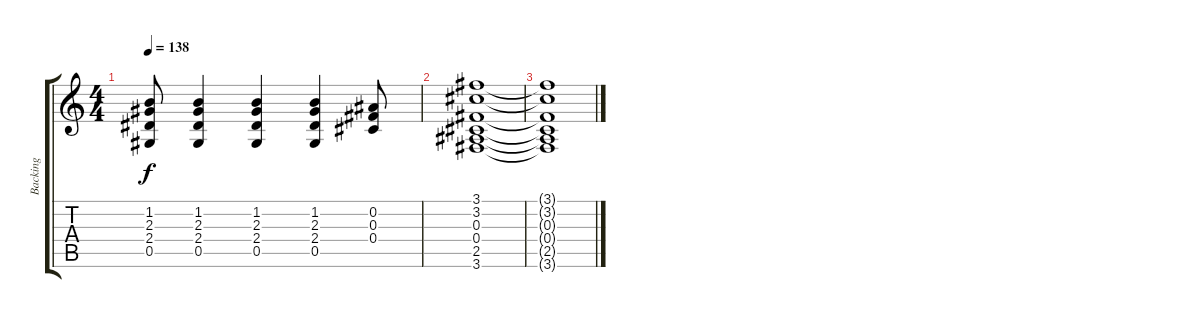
\track ("Backing" "Backing") {instrument acousticguitarsteel}
\staff {score tabs}
\tuning (Eb4 Bb3 Gb3 Db3 Ab2 Eb2) {hide}
\ts (4 4)
\tempo 138
\clef g2
\ks c
(1.2{t} 2.3{t} 2.4{t} 0.5{t}).8{dy f} (1.2 2.3 2.4 0.5).4 (1.2 2.3 2.4 0.5).4 (1.2 2.3 2.4 0.5).4 (0.2 0.3 0.4).8 |
(3.1 3.2 0.3 0.4 2.5 3.6).1 |
(3.1{t} 3.2{t} 0.3{t} 0.4{t} 2.5{t} 3.6{t}).1
